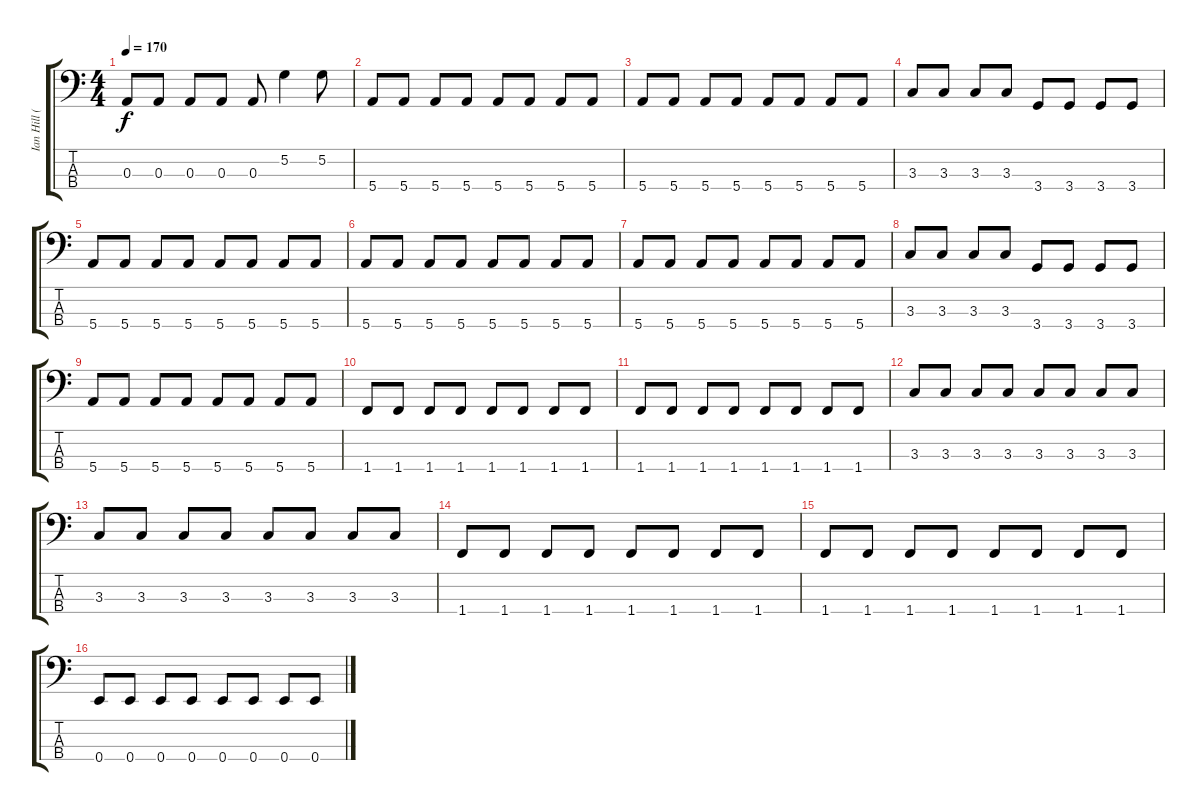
\track ("Ian Hill (Bass)" "Ian Hill (") {instrument electricbasspick}
\staff {score tabs}
\tuning (G2 D2 A1 E1) {hide}
\ts (4 4)
\tempo 170
\clef f4
\ks c
0.3.8{dy f} 0.3.8 0.3.8 0.3.8 0.3.8 5.2.4 5.2.8 |
5.4.8 5.4.8 5.4.8 5.4.8 5.4.8 5.4.8 5.4.8 5.4.8 |
5.4.8 5.4.8 5.4.8 5.4.8 5.4.8 5.4.8 5.4.8 5.4.8 |
3.3.8 3.3.8 3.3.8 3.3.8 3.4.8 3.4.8 3.4.8 3.4.8 |
5.4.8 5.4.8 5.4.8 5.4.8 5.4.8 5.4.8 5.4.8 5.4.8 |
5.4.8 5.4.8 5.4.8 5.4.8 5.4.8 5.4.8 5.4.8 5.4.8 |
5.4.8 5.4.8 5.4.8 5.4.8 5.4.8 5.4.8 5.4.8 5.4.8 |
3.3.8 3.3.8 3.3.8 3.3.8 3.4.8 3.4.8 3.4.8 3.4.8 |
5.4.8 5.4.8 5.4.8 5.4.8 5.4.8 5.4.8 5.4.8 5.4.8 |
1.4.8 1.4.8 1.4.8 1.4.8 1.4.8 1.4.8 1.4.8 1.4.8 |
1.4.8 1.4.8 1.4.8 1.4.8 1.4.8 1.4.8 1.4.8 1.4.8 |
3.3.8 3.3.8 3.3.8 3.3.8 3.3.8 3.3.8 3.3.8 3.3.8 |
3.3.8 3.3.8 3.3.8 3.3.8 3.3.8 3.3.8 3.3.8 3.3.8 |
1.4.8 1.4.8 1.4.8 1.4.8 1.4.8 1.4.8 1.4.8 1.4.8 |
1.4.8 1.4.8 1.4.8 1.4.8 1.4.8 1.4.8 1.4.8 1.4.8 |
0.4.8 0.4.8 0.4.8 0.4.8 0.4.8 0.4.8 0.4.8 0.4.8
